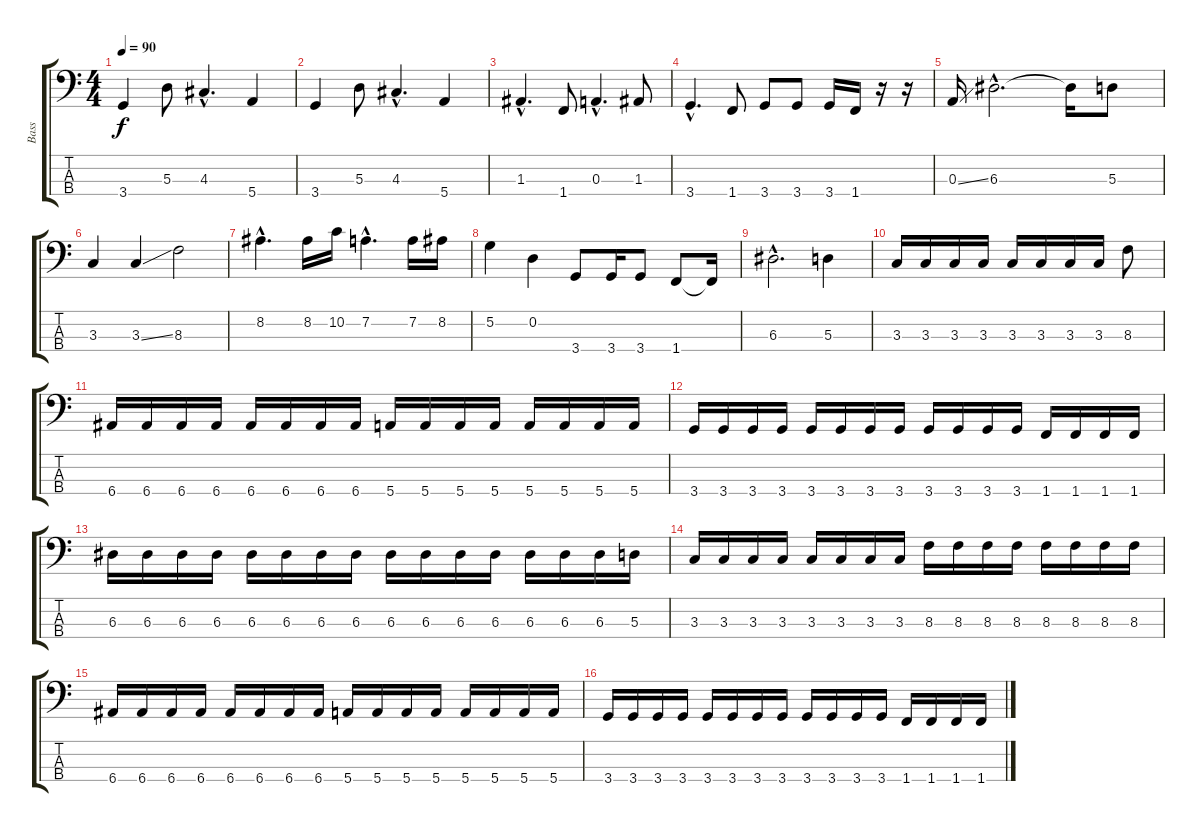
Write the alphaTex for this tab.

\track ("Bass" "Bass") {instrument electricbassfinger}
\staff {score tabs}
\tuning (G2 D2 A1 E1) {hide}
\ts (4 4)
\tempo 90
\clef f4
\ks c
3.4.4{dy f} 5.3.8 4.3{hac}.4{d} 5.4.4 |
3.4.4 5.3.8 4.3{hac}.4{d} 5.4.4 |
1.3{hac}.4{d} 1.4.8 0.3{hac}.4{d} 1.3.8 |
3.4{hac}.4{d} 1.4.8 3.4.8 3.4.8 3.4.16 1.4.16 r.16 r.16 |
0.3{ss}.16 6.3{hac}.2{d} 6.3{t}.16 5.3.8 |
3.3.4 3.3{ss}.4 8.3.2 |
8.2{hac}.4{d} 8.2.16 10.2.16 7.2{hac}.4{d} 7.2.16 8.2.16 |
5.2.4 0.2.4 3.4.8 3.4.16 3.4.8 1.4.8 1.4{t}.16 |
6.3{hac}.2{d} 5.3.4 |
3.3.16 3.3.16 3.3.16 3.3.16 3.3.16 3.3.16 3.3.16 3.3.16 8.3.8 |
6.4.16 6.4.16 6.4.16 6.4.16 6.4.16 6.4.16 6.4.16 6.4.16 5.4.16 5.4.16 5.4.16 5.4.16 5.4.16 5.4.16 5.4.16 5.4.16 |
3.4.16 3.4.16 3.4.16 3.4.16 3.4.16 3.4.16 3.4.16 3.4.16 3.4.16 3.4.16 3.4.16 3.4.16 1.4.16 1.4.16 1.4.16 1.4.16 |
6.3.16 6.3.16 6.3.16 6.3.16 6.3.16 6.3.16 6.3.16 6.3.16 6.3.16 6.3.16 6.3.16 6.3.16 6.3.16 6.3.16 6.3.16 5.3.16 |
3.3.16 3.3.16 3.3.16 3.3.16 3.3.16 3.3.16 3.3.16 3.3.16 8.3.16 8.3.16 8.3.16 8.3.16 8.3.16 8.3.16 8.3.16 8.3.16 |
6.4.16 6.4.16 6.4.16 6.4.16 6.4.16 6.4.16 6.4.16 6.4.16 5.4.16 5.4.16 5.4.16 5.4.16 5.4.16 5.4.16 5.4.16 5.4.16 |
3.4.16 3.4.16 3.4.16 3.4.16 3.4.16 3.4.16 3.4.16 3.4.16 3.4.16 3.4.16 3.4.16 3.4.16 1.4.16 1.4.16 1.4.16 1.4.16
